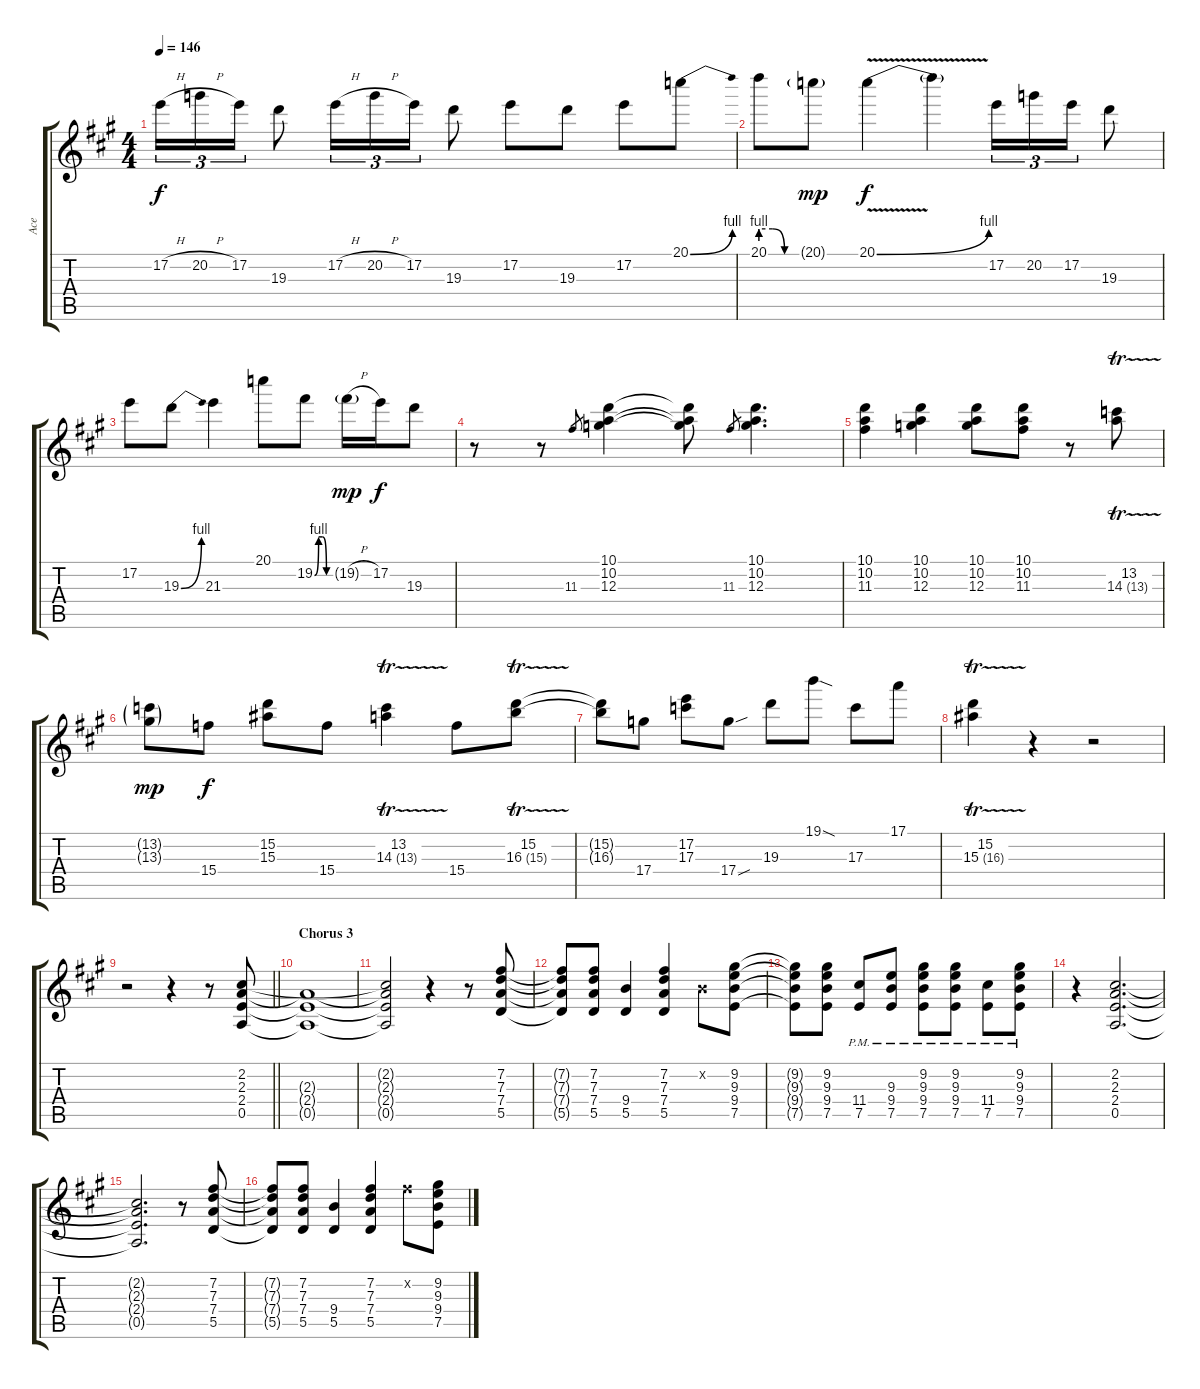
\track ("Ace" "Ace") {instrument distortionguitar}
\staff {score tabs}
\tuning (E4 B3 G3 D3 A2 E2) {hide}
\ts (4 4)
\tempo 146
\clef g2
\ks a
17.2{h}.16{tu (3 2) dy f} 20.2{h}.16{tu (3 2)} 17.2.16{tu (3 2)} 19.3.8 17.2{h}.16{tu (3 2)} 20.2{h}.16{tu (3 2)} 17.2.16{tu (3 2)} 19.3.8 17.2.8 19.3.8 17.2.8 20.1{be (bend 0 0 60 4)}.8 |
20.1{be (custom 0 4 20 4 40 0 60 0)}.8 20.1{g}.8{dy mp} 20.1{be (bend 0 0 60 4) v}.4{dy f} 20.1{t}.4 17.2.16{tu (3 2)} 20.2.16{tu (3 2)} 17.2.16{tu (3 2)} 19.3.8 |
17.2.8 19.3{be (bend 0 0 60 4)}.8 21.3.4 20.1.8 19.2{be (custom 0 0 15 4 30 4 45 0 60 0)}.8 19.2{h g}.16{dy mp} 17.2.16{dy f} 19.3.8 |
r.8 r.8 11.3.8{gr} (10.1 10.2 12.3).4 (10.1{t} 10.2{t} 12.3{t}).8 11.3.8{gr} (10.1 10.2 12.3).4{d} |
(10.1 10.2 11.3).4 (10.1 10.2 12.3).4 (10.1 10.2 12.3).8 (10.1 10.2 11.3).8 r.8 (13.2 14.3{tr (13 16)}).8 |
(13.2{g} 13.3{g}).8{dy mp} 15.4.8{dy f} (15.2 15.3).8 15.4.8 (13.2 14.3{tr (13 16)}).4 15.4.8 (15.2 16.3{tr (15 16)}).8 |
(15.2{t} 16.3{t}).8 17.4.8 (17.2 17.3).8 17.4{sou}.8 19.3.8 19.1{sod}.8 17.3.8 17.1.8 |
(15.2 15.3{tr (16 16)}).4 r.4 r.2 |
\barLineRight lightlight
r.2{volume 10 instrument distortionguitar} r.4 r.8 (2.2 2.3 2.4 0.5).8 |
\section ("" "Chorus 3")
(2.3{t} 2.4{t} 0.5{t}).1 |
(2.2{t} 2.3{t} 2.4{t} 0.5{t}).2 r.4 r.8 (7.2 7.3 7.4 5.5).8 |
(7.2{t} 7.3{t} 7.4{t} 5.5{t}).8 (7.2 7.3 7.4 5.5).8 (9.4 5.5).4 (7.2 7.3 7.4 5.5).4 0.2{x}.8 (9.2 9.3 9.4 7.5).8 |
(9.2{t} 9.3{t} 9.4{t} 7.5{t}).8 (9.2 9.3 9.4 7.5).8 (11.4{pm} 7.5{pm}).8 (9.3{pm} 9.4{pm} 7.5{pm}).8 (9.2{pm} 9.3{pm} 9.4{pm} 7.5{pm}).8 (9.2{pm} 9.3{pm} 9.4{pm} 7.5{pm}).8 (11.4{pm} 7.5{pm}).8 (9.2{pm} 9.3{pm} 9.4{pm} 7.5{pm}).8 |
r.4 (2.2 2.3 2.4 0.5).2{d} |
(2.2{t} 2.3{t} 2.4{t} 0.5{t}).2{d} r.8 (7.2 7.3 7.4 5.5).8 |
(7.2{t} 7.3{t} 7.4{t} 5.5{t}).8 (7.2 7.3 7.4 5.5).8 (9.4 5.5).4 (7.2 7.3 7.4 5.5).4 7.2{x}.8 (9.2 9.3 9.4 7.5).8
